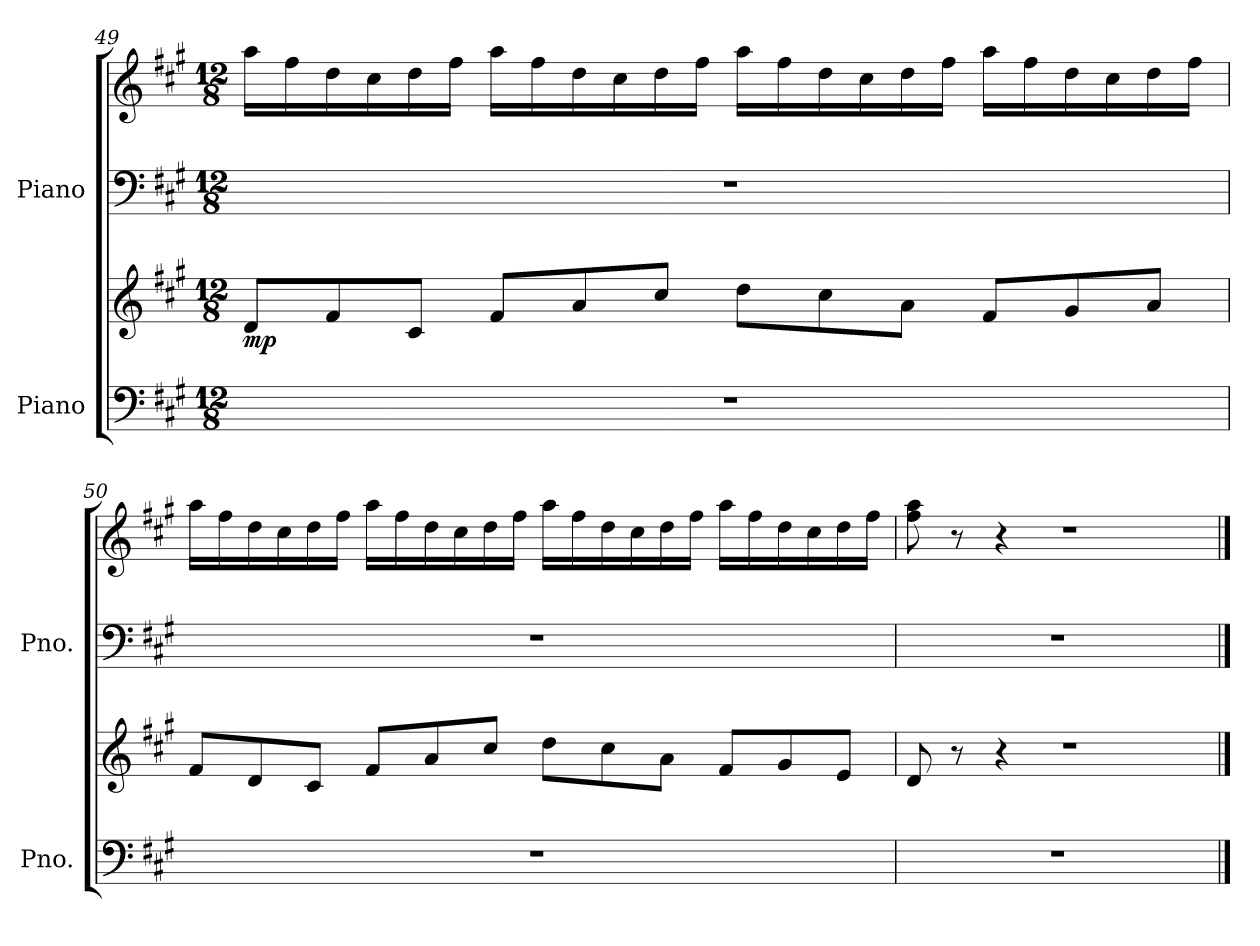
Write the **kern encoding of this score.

**kern	**kern	**dynam	**kern	**kern
*part2	*part2	*part2	*part1	*part1
*staff4	*staff3	*staff3/4	*staff2	*staff1
*I"Piano	*	*	*I"Piano	*
*I'Pno.	*	*	*I'Pno.	*
!!LO:LB:g=z
*clefF4	*clefG2	*	*clefF4	*clefG2
*k[f#c#g#]	*k[f#c#g#]	*	*k[f#c#g#]	*k[f#c#g#]
*M12/8	*M12/8	*	*M12/8	*M12/8
=49	=49	=49	=49	=49
!	!	!LO:DY:b	!	!
1.r	8d/L	mp	1.r	16aa\LL
.	.	.	.	16ff#\
.	8f#/	.	.	16dd\
.	.	.	.	16cc#\
.	8c#/J	.	.	16dd\
.	.	.	.	16ff#\JJ
.	8f#/L	.	.	16aa\LL
.	.	.	.	16ff#\
.	8a/	.	.	16dd\
.	.	.	.	16cc#\
.	8cc#/J	.	.	16dd\
.	.	.	.	16ff#\JJ
.	8dd\L	.	.	16aa\LL
.	.	.	.	16ff#\
.	8cc#\	.	.	16dd\
.	.	.	.	16cc#\
.	8a\J	.	.	16dd\
.	.	.	.	16ff#\JJ
.	8f#/L	.	.	16aa\LL
.	.	.	.	16ff#\
.	8g#/	.	.	16dd\
.	.	.	.	16cc#\
.	8a/J	.	.	16dd\
.	.	.	.	16ff#\JJ
!!LO:LB:g=z
=50	=50	=50	=50	=50
1.r	8f#/L	.	1.r	16aa\LL
.	.	.	.	16ff#\
.	8d/	.	.	16dd\
.	.	.	.	16cc#\
.	8c#/J	.	.	16dd\
.	.	.	.	16ff#\JJ
.	8f#/L	.	.	16aa\LL
.	.	.	.	16ff#\
.	8a/	.	.	16dd\
.	.	.	.	16cc#\
.	8cc#/J	.	.	16dd\
.	.	.	.	16ff#\JJ
.	8dd\L	.	.	16aa\LL
.	.	.	.	16ff#\
.	8cc#\	.	.	16dd\
.	.	.	.	16cc#\
.	8a\J	.	.	16dd\
.	.	.	.	16ff#\JJ
.	8f#/L	.	.	16aa\LL
.	.	.	.	16ff#\
.	8g#/	.	.	16dd\
.	.	.	.	16cc#\
.	8e/J	.	.	16dd\
.	.	.	.	16ff#\JJ
=51	=51	=51	=51	=51
1.r	8d/	.	1.r	8ff#\ 8aa\
.	8r	.	.	8r
.	4r	.	.	4r
.	1r	.	.	1r
==	==	==	==	==
*-	*-	*-	*-	*-
